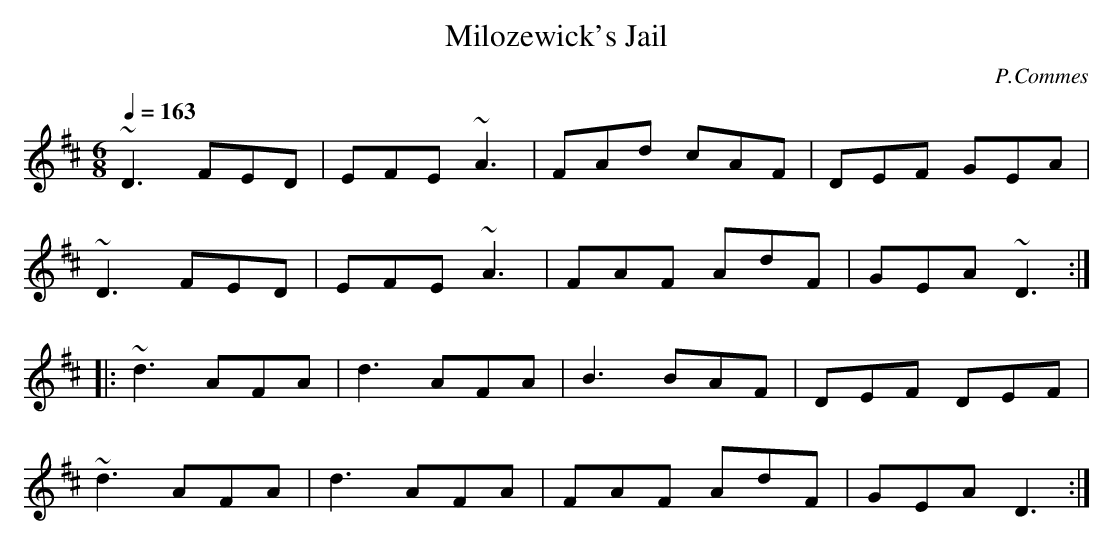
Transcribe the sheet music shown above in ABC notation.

X:1
T: Milozewick's Jail
C: P.Commes
Q: 1/4=163
M: 6/8
L: 1/8
K: D
~D3 FED |EFE ~A3 |FAd cAF |DEF GEA |
~D3 FED |EFE ~A3 |FAF AdF |GEA ~D3 :|
|: ~d3 AFA |d3 AFA |B3 BAF |DEF DEF |
~d3 AFA |d3 AFA |FAF AdF |GEA D3 :|
